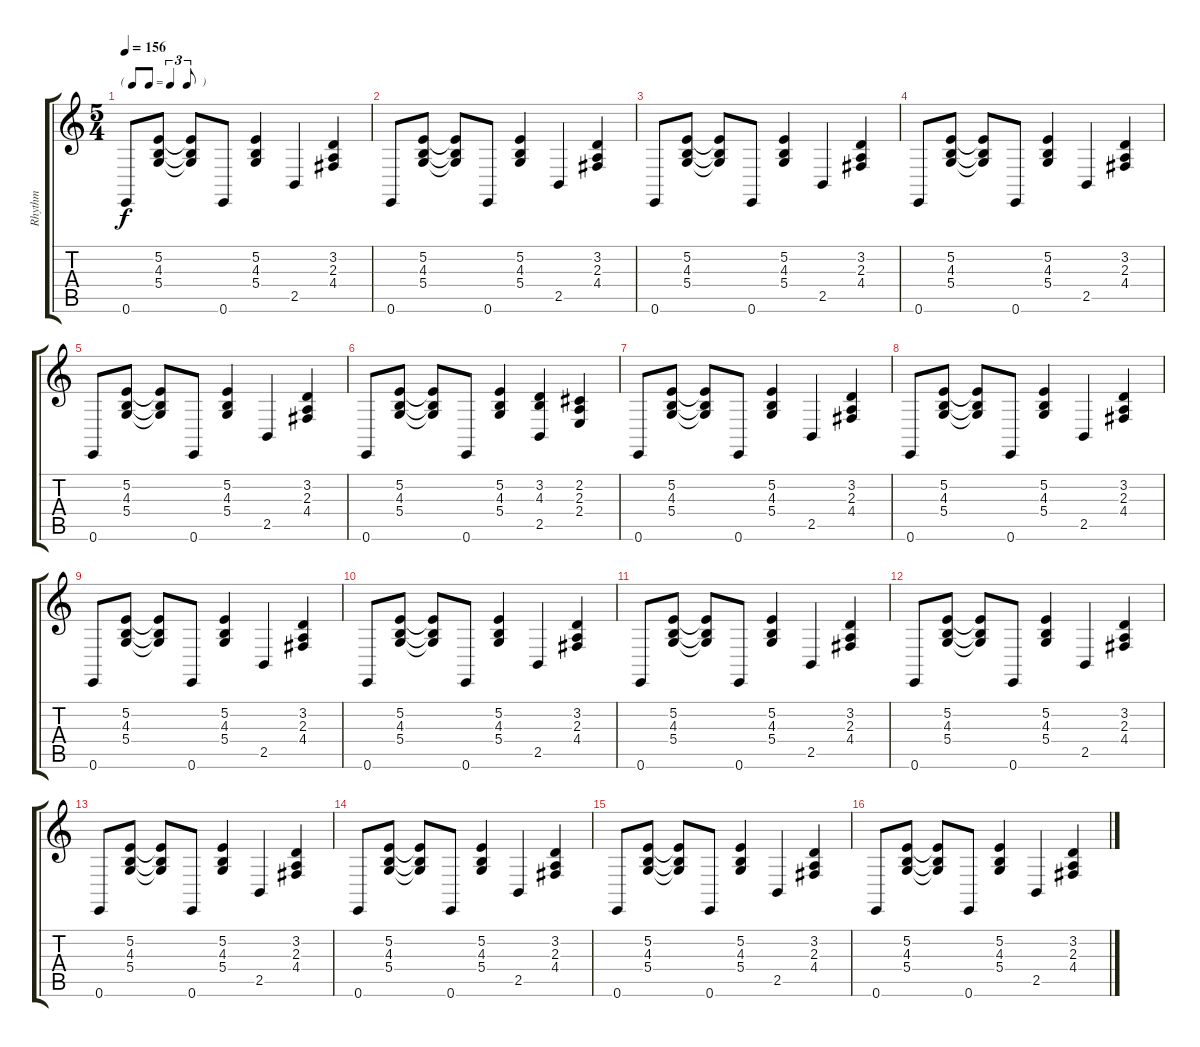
\track ("Rhythm" "Rhythm") {instrument acousticgrandpiano}
\staff {score tabs}
\tuning (E4 B3 G3 D3 A2 E2) {hide}
\ts (5 4)
\tf triplet8th
\tempo 156
\clef g2
\ks c
0.6.8{dy f} (5.2 4.3 5.4).8 (5.2{t} 4.3{t} 5.4{t}).8 0.6.8 (5.2 4.3 5.4).4 2.5.4 (3.2 2.3 4.4).4 |
0.6.8 (5.2 4.3 5.4).8 (5.2{t} 4.3{t} 5.4{t}).8 0.6.8 (5.2 4.3 5.4).4 2.5.4 (3.2 2.3 4.4).4 |
0.6.8 (5.2 4.3 5.4).8 (5.2{t} 4.3{t} 5.4{t}).8 0.6.8 (5.2 4.3 5.4).4 2.5.4 (3.2 2.3 4.4).4 |
0.6.8 (5.2 4.3 5.4).8 (5.2{t} 4.3{t} 5.4{t}).8 0.6.8 (5.2 4.3 5.4).4 2.5.4 (3.2 2.3 4.4).4 |
0.6.8 (5.2 4.3 5.4).8 (5.2{t} 4.3{t} 5.4{t}).8 0.6.8 (5.2 4.3 5.4).4 2.5.4 (3.2 2.3 4.4).4 |
0.6.8 (5.2 4.3 5.4).8 (5.2{t} 4.3{t} 5.4{t}).8 0.6.8 (5.2 4.3 5.4).4 (3.2 4.3 2.5).4 (2.2 2.3 2.4).4 |
0.6.8 (5.2 4.3 5.4).8 (5.2{t} 4.3{t} 5.4{t}).8 0.6.8 (5.2 4.3 5.4).4 2.5.4 (3.2 2.3 4.4).4 |
0.6.8 (5.2 4.3 5.4).8 (5.2{t} 4.3{t} 5.4{t}).8 0.6.8 (5.2 4.3 5.4).4 2.5.4 (3.2 2.3 4.4).4 |
0.6.8 (5.2 4.3 5.4).8 (5.2{t} 4.3{t} 5.4{t}).8 0.6.8 (5.2 4.3 5.4).4 2.5.4 (3.2 2.3 4.4).4 |
0.6.8 (5.2 4.3 5.4).8 (5.2{t} 4.3{t} 5.4{t}).8 0.6.8 (5.2 4.3 5.4).4 2.5.4 (3.2 2.3 4.4).4 |
0.6.8 (5.2 4.3 5.4).8 (5.2{t} 4.3{t} 5.4{t}).8 0.6.8 (5.2 4.3 5.4).4 2.5.4 (3.2 2.3 4.4).4 |
0.6.8 (5.2 4.3 5.4).8 (5.2{t} 4.3{t} 5.4{t}).8 0.6.8 (5.2 4.3 5.4).4 2.5.4 (3.2 2.3 4.4).4 |
0.6.8 (5.2 4.3 5.4).8 (5.2{t} 4.3{t} 5.4{t}).8 0.6.8 (5.2 4.3 5.4).4 2.5.4 (3.2 2.3 4.4).4 |
0.6.8 (5.2 4.3 5.4).8 (5.2{t} 4.3{t} 5.4{t}).8 0.6.8 (5.2 4.3 5.4).4 2.5.4 (3.2 2.3 4.4).4 |
0.6.8 (5.2 4.3 5.4).8 (5.2{t} 4.3{t} 5.4{t}).8 0.6.8 (5.2 4.3 5.4).4 2.5.4 (3.2 2.3 4.4).4 |
0.6.8 (5.2 4.3 5.4).8 (5.2{t} 4.3{t} 5.4{t}).8 0.6.8 (5.2 4.3 5.4).4 2.5.4 (3.2 2.3 4.4).4
